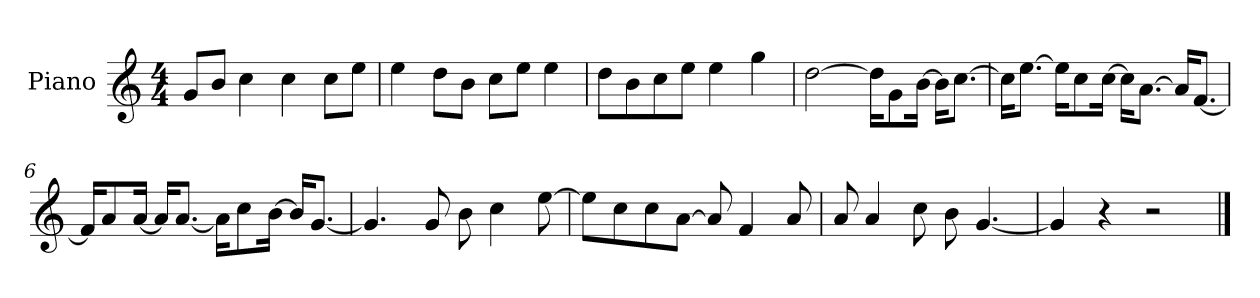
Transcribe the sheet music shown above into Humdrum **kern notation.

**kern
*part1
*staff1
*I"Piano
*I'P-no
*clefG2
*k[]
*M4/4
*MM90
=1
8g/L
8b/J
4cc\
4cc\
8cc\L
8ee\J
=2
4ee\
8dd\L
8b\J
8cc\L
8ee\J
4ee\
=3
8dd\L
8b\
8cc\
8ee\J
4ee\
4gg\
=4
[2dd\
16dd\KL]
8g\
[16b\Jk
16b\KL]
[8.cc\J
=5
16cc\KL]
[8.ee\J
16ee\KL]
8cc\
[16cc\Jk
16cc\KL]
[8.a\J
16a/KL]
[8.f/J
!!LO:LB:g=z
=6
16f/KL]
8a/
[16a/Jk
16a/KL]
[8.a/J
16a\KL]
8cc\
[16b\Jk
16b/KL]
[8.g/J
=7
4.g/]
8g/
8b\
4cc\
[8ee\
=8
8ee\L]
8cc\
8cc\
[8a\J
8a/]
4f/
8a/
=9
8a/
4a/
8cc\
8b\
[4.g/
=10
4g/]
4r
2r
==
*-
